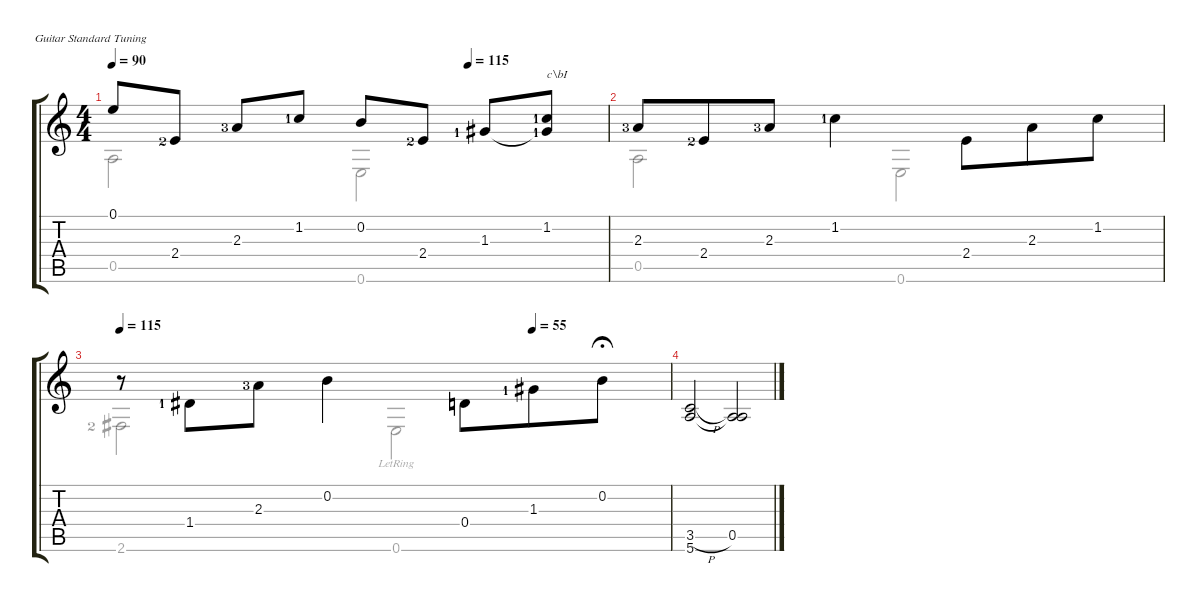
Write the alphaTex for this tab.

\defaultSystemsLayout 4
\hideDynamics
\singleTrackTrackNamePolicy hidden
\multiTrackTrackNamePolicy hidden
\firstSystemTrackNameMode fullname
\firstSystemTrackNameOrientation horizontal
\otherSystemsTrackNameOrientation horizontal
\track (" Guitar" "6 str Gt") {instrument acousticguitarsteel}
\staff {score tabs}
\tuning (E4 B3 G3 D3 A2 E2)
\voice
\ts (4 4)
\tempo 90
\tempo (115 0.71875)
\clef g2
\scale
0.348819
\ks c
0.1.8{dy mf} 2.4{lf 3}.8 2.3{lf 4}.8 1.2{lf 2}.8 0.2.8 2.4{lf 3}.8 1.3{lf 2}.8 (1.2{lf 2} 1.3{t lf 2}).8{txt "c\\bI"} |
\scale
0.333977 2.3{lf 4}.8 2.4{lf 3}.8{beam merge} 2.3{lf 4}.8{beam split} 1.2{lf 2}.4 2.4.8{beam invert beam merge} 2.3.8 1.2.8 |
\tempo 115
\tempo (55 0.75)
\scale
0.469075 r.8{beam split} 1.4{lf 2}.8{beam invert beam merge} 2.3{lf 4}.8{beam merge} 0.2.4 0.4.8{beam invert beam merge} 1.3{lf 2}.8{beam merge} 0.2.8{fermata (medium 1)} |
(3.5{h} 5.6).2 (5.6{t} 0.5).2
\voice
\clef g2
\ottava regular
\simile none
\scale
0.348819
\ks c
0.5.2{dy mf} 0.6.2 |
\scale
0.333977 0.5.2 0.6.2 |
\scale
0.469075 2.6{lf 3}.2 0.6{lr}.2 |
